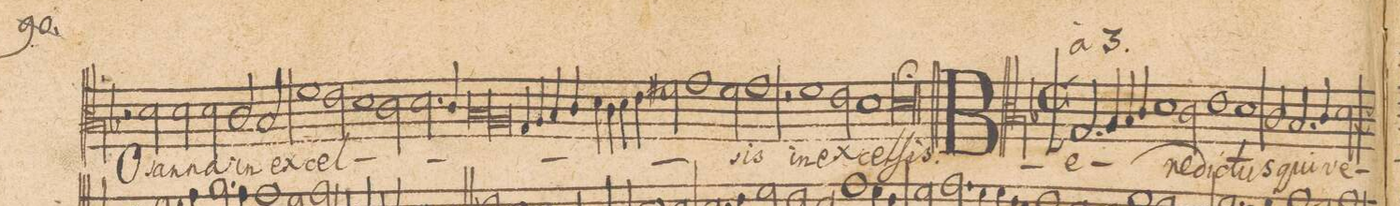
**kern	**text
*I"ALTVS.	*
*clefC3	*
*k[b-]	*
*met(C|)	*
*M2/1	*
2r	.
2d\	O-
=58-	=58-
2d\	-san-
2d\	-na
2c/	in
2B-/	ex-
=59-	=59-
1f	-cel-
2e\	.
1d\	.
=60-	=60-
2c\	.
2.d\	.
4c/	.
=61-	=61-
*lig	*
1B-	.
1A	.
*Xlig	*
=62-	=62-
4G/	.
4A/	.
4B-/	.
4c/	.
4d\	.
4c\	.
4d\	.
4e\	.
=63-	=63-
2f#X\	.
1g	.
2f#\	.
=64-	=64-
1g	-sis
2rf	.
1fny	in
=65-	=65-
2e\	ex-
1d	-cel-
=66-	=66-
0dl;	-ſis.
=67||	=67||
*>D	*
*M2/1	*
*met(C|)	*
2.G/	Be-
4A/	.
4B-/	.
4c/	.
1d	.
=68-	=68-
2c\	-ne-
1e	-di-
=69-	=69-
1d	-ctus
2c/	qui
2.B-/	ve-
=70-	=70-
4c/	.
*custos:e	*
2.d\	.
*-	*-
